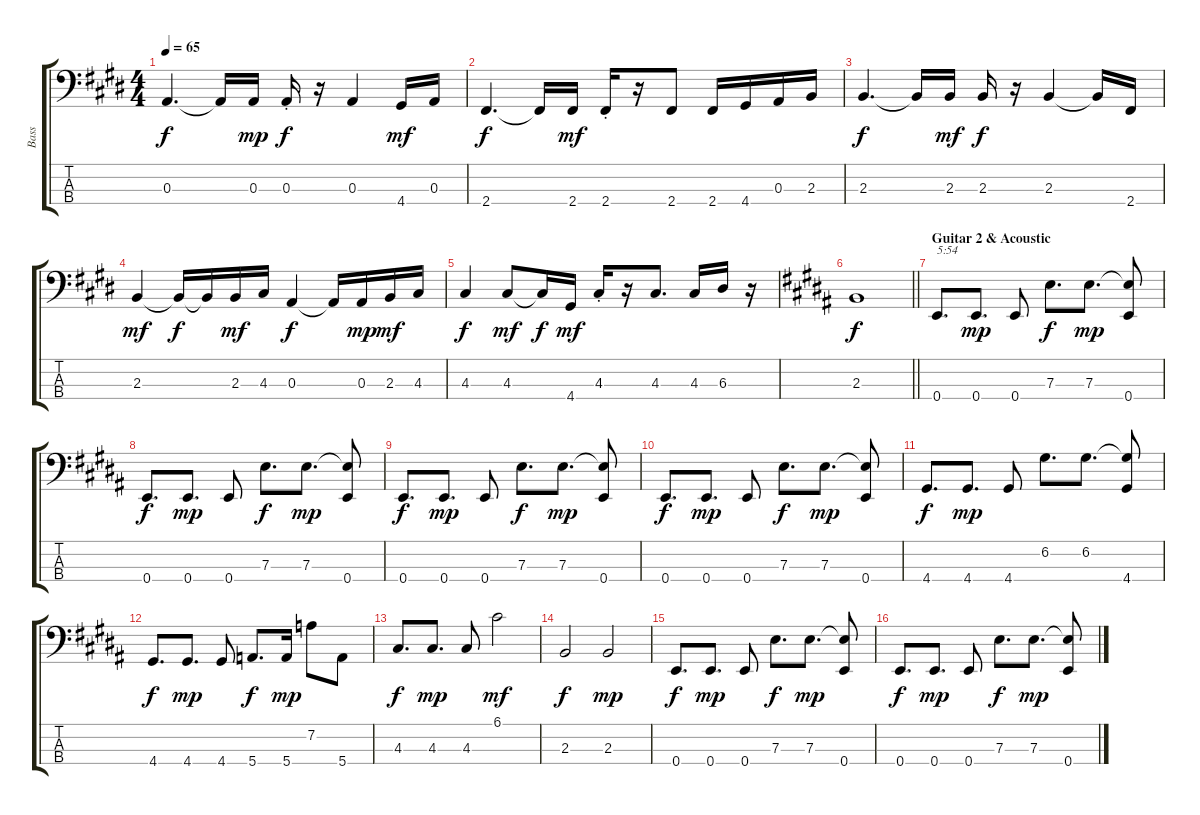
\track ("Bass" "Bass") {instrument electricbassfinger}
\staff {score tabs}
\tuning (G2 D2 A1 E1) {hide}
\ts (4 4)
\tempo 65
\clef f4
\ks c#minor
0.3.4{d dy f} 0.3{t}.16 0.3.16{dy mp} 0.3{st}.16{dy f} r.16 0.3.4 4.4.16{dy mf} 0.3.16 |
2.4.4{d dy f} 2.4{t}.16 2.4.16{dy mf} 2.4{st}.16 r.16 2.4.8 2.4.16 4.4.16 0.3.16 2.3.16 |
2.3.4{d dy f} 2.3{t}.16 2.3.16{dy mf} 2.3.16{dy f} r.16 2.3.4 2.3{t}.16 2.4.16 |
2.3.4{dy mf} 2.3{t}.16{dy f} 2.3{t}.16 2.3.16{dy mf} 4.3.16 0.3.4{dy f} 0.3{t}.16 0.3.16{dy mp} 2.3.16{dy mf} 4.3.16 |
4.3.4{dy f} 4.3.8{dy mf} 4.3{t}.16{dy f} 4.4.16{dy mf} 4.3{st}.16 r.16 4.3.8{d} 4.3.16 6.3.16 r.16 |
\barLineRight lightlight
\ks b
2.3.1{dy f} |
\section ("" "Guitar 2 & Acoustic")
0.4.8{d txt "5:54"} 0.4.8{d dy mp} 0.4.8 7.3.8{d dy f} 7.3.8{d dy mp} (7.3{t} 0.4).8 |
0.4.8{d dy f} 0.4.8{d dy mp} 0.4.8 7.3.8{d dy f} 7.3.8{d dy mp} (7.3{t} 0.4).8 |
0.4.8{d dy f} 0.4.8{d dy mp} 0.4.8 7.3.8{d dy f} 7.3.8{d dy mp} (7.3{t} 0.4).8 |
0.4.8{d dy f} 0.4.8{d dy mp} 0.4.8 7.3.8{d dy f} 7.3.8{d dy mp} (7.3{t} 0.4).8 |
4.4.8{d dy f} 4.4.8{d dy mp} 4.4.8 6.2.8{d} 6.2.8{d} (6.2{t} 4.4).8 |
4.4.8{d dy f} 4.4.8{d dy mp} 4.4.8 5.4.8{d dy f} 5.4.16{dy mp} 7.2.8 5.4.8 |
4.3.8{d dy f} 4.3.8{d dy mp} 4.3.8 6.1.2{dy mf} |
2.3.2{dy f} 2.3.2{dy mp} |
0.4.8{d dy f} 0.4.8{d dy mp} 0.4.8 7.3.8{d dy f} 7.3.8{d dy mp} (7.3{t} 0.4).8 |
0.4.8{d dy f} 0.4.8{d dy mp} 0.4.8 7.3.8{d dy f} 7.3.8{d dy mp} (7.3{t} 0.4).8
